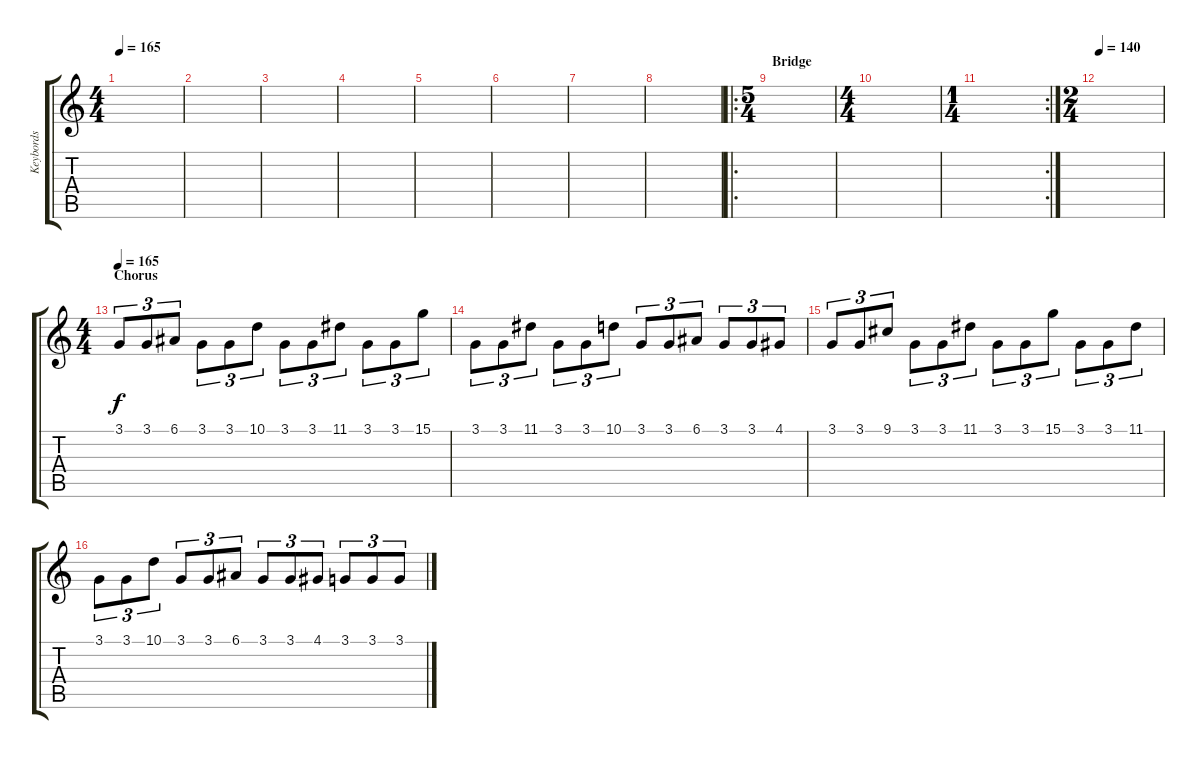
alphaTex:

\track ("Keybords" "Keybords") {instrument musicbox}
\staff {score tabs}
\tuning (E4 B3 G3 D3 A2 E2) {hide}
\ts (4 4)
\tempo 165
\clef g2
\ks c
|
|
|
|
|
|
|
|
\ro
\ts (5 4)
\section ("" "Bridge")
|
\ts (4 4)
|
\rc 2
\ts (1 4)
|
\ts (2 4)
\tempo 140
|
\ts (4 4)
\section ("" "Chorus")
\tempo 165
3.1.8{tu (3 2)} 3.1.8{tu (3 2)} 6.1.8{tu (3 2)} 3.1.8{tu (3 2)} 3.1.8{tu (3 2)} 10.1.8{tu (3 2)} 3.1.8{tu (3 2)} 3.1.8{tu (3 2)} 11.1.8{tu (3 2)} 3.1.8{tu (3 2)} 3.1.8{tu (3 2)} 15.1.8{tu (3 2)} |
3.1.8{tu (3 2)} 3.1.8{tu (3 2)} 11.1.8{tu (3 2)} 3.1.8{tu (3 2)} 3.1.8{tu (3 2)} 10.1.8{tu (3 2)} 3.1.8{tu (3 2)} 3.1.8{tu (3 2)} 6.1.8{tu (3 2)} 3.1.8{tu (3 2)} 3.1.8{tu (3 2)} 4.1.8{tu (3 2)} |
3.1.8{tu (3 2)} 3.1.8{tu (3 2)} 9.1.8{tu (3 2)} 3.1.8{tu (3 2)} 3.1.8{tu (3 2)} 11.1.8{tu (3 2)} 3.1.8{tu (3 2)} 3.1.8{tu (3 2)} 15.1.8{tu (3 2)} 3.1.8{tu (3 2)} 3.1.8{tu (3 2)} 11.1.8{tu (3 2)} |
3.1.8{tu (3 2)} 3.1.8{tu (3 2)} 10.1.8{tu (3 2)} 3.1.8{tu (3 2)} 3.1.8{tu (3 2)} 6.1.8{tu (3 2)} 3.1.8{tu (3 2)} 3.1.8{tu (3 2)} 4.1.8{tu (3 2)} 3.1.8{tu (3 2)} 3.1.8{tu (3 2)} 3.1.8{tu (3 2)}
